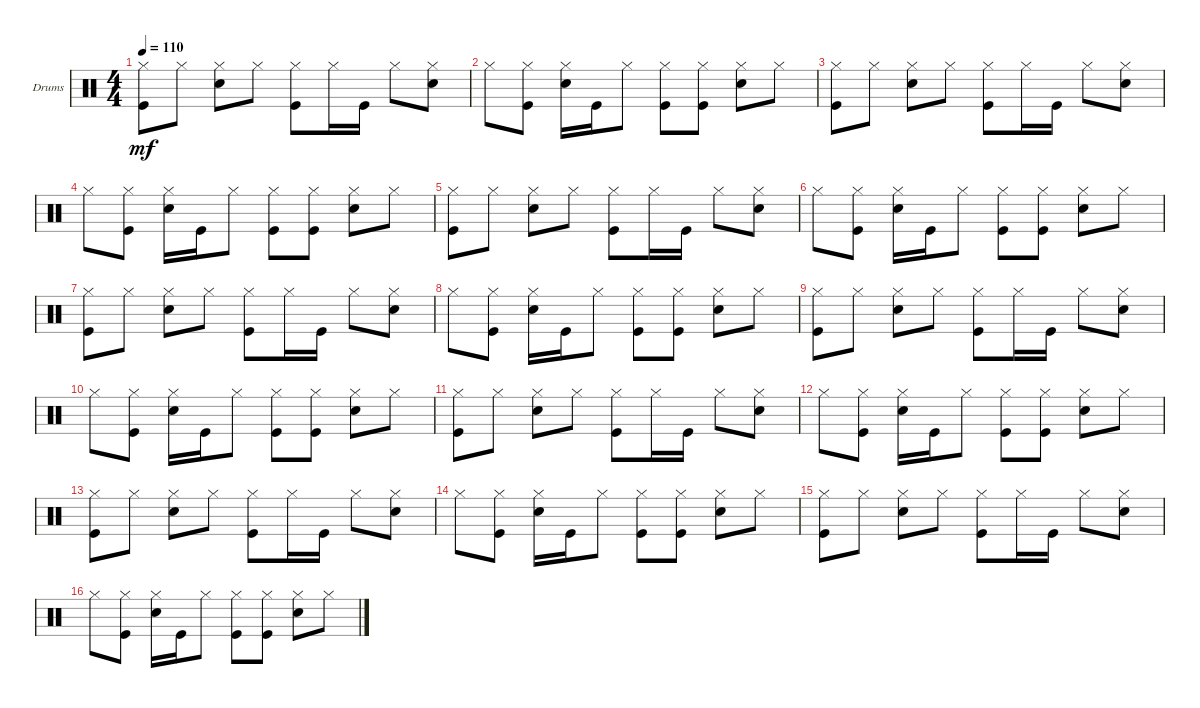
\defaultSystemsLayout 4
\bracketExtendMode groupsimilarinstruments
\firstSystemTrackNameOrientation horizontal
\otherSystemsTrackNameOrientation horizontal
\track ("Drumkit" "Drums") {instrument percussion}
\staff {score}
\articulation defaults
\ts (4 4)
\tempo 110
\clef neutral
\ks c
("Hi-Hat (closed)" "Kick (hit)").8{dy mf} "Hi-Hat (closed)".8 ("Hi-Hat (closed)" "Snare (hit) 2").8 "Hi-Hat (closed)".8 ("Hi-Hat (closed)" "Kick (hit)").8 "Hi-Hat (closed)".16 "Kick (hit)".16 "Hi-Hat (closed)".8 ("Hi-Hat (closed)" "Snare (hit) 2").8 |
"Hi-Hat (closed)".8 ("Hi-Hat (closed)" "Kick (hit)").8 ("Hi-Hat (closed)" "Snare (hit) 2").16 "Kick (hit)".16 "Hi-Hat (closed)".8 ("Hi-Hat (closed)" "Kick (hit)").8 ("Hi-Hat (closed)" "Kick (hit)").8 ("Hi-Hat (closed)" "Snare (hit) 2").8 "Hi-Hat (closed)".8 |
("Hi-Hat (closed)" "Kick (hit)").8 "Hi-Hat (closed)".8 ("Hi-Hat (closed)" "Snare (hit) 2").8 "Hi-Hat (closed)".8 ("Hi-Hat (closed)" "Kick (hit)").8 "Hi-Hat (closed)".16 "Kick (hit)".16 "Hi-Hat (closed)".8 ("Hi-Hat (closed)" "Snare (hit) 2").8 |
"Hi-Hat (closed)".8 ("Hi-Hat (closed)" "Kick (hit)").8 ("Hi-Hat (closed)" "Snare (hit) 2").16 "Kick (hit)".16 "Hi-Hat (closed)".8 ("Hi-Hat (closed)" "Kick (hit)").8 ("Hi-Hat (closed)" "Kick (hit)").8 ("Hi-Hat (closed)" "Snare (hit) 2").8 "Hi-Hat (closed)".8 |
("Hi-Hat (closed)" "Kick (hit)").8 "Hi-Hat (closed)".8 ("Hi-Hat (closed)" "Snare (hit) 2").8 "Hi-Hat (closed)".8 ("Hi-Hat (closed)" "Kick (hit)").8 "Hi-Hat (closed)".16 "Kick (hit)".16 "Hi-Hat (closed)".8 ("Hi-Hat (closed)" "Snare (hit) 2").8 |
"Hi-Hat (closed)".8 ("Hi-Hat (closed)" "Kick (hit)").8 ("Hi-Hat (closed)" "Snare (hit) 2").16 "Kick (hit)".16 "Hi-Hat (closed)".8 ("Hi-Hat (closed)" "Kick (hit)").8 ("Hi-Hat (closed)" "Kick (hit)").8 ("Hi-Hat (closed)" "Snare (hit) 2").8 "Hi-Hat (closed)".8 |
("Hi-Hat (closed)" "Kick (hit)").8 "Hi-Hat (closed)".8 ("Hi-Hat (closed)" "Snare (hit) 2").8 "Hi-Hat (closed)".8 ("Hi-Hat (closed)" "Kick (hit)").8 "Hi-Hat (closed)".16 "Kick (hit)".16 "Hi-Hat (closed)".8 ("Hi-Hat (closed)" "Snare (hit) 2").8 |
"Hi-Hat (closed)".8 ("Hi-Hat (closed)" "Kick (hit)").8 ("Hi-Hat (closed)" "Snare (hit) 2").16 "Kick (hit)".16 "Hi-Hat (closed)".8 ("Hi-Hat (closed)" "Kick (hit)").8 ("Hi-Hat (closed)" "Kick (hit)").8 ("Hi-Hat (closed)" "Snare (hit) 2").8 "Hi-Hat (closed)".8 |
("Hi-Hat (closed)" "Kick (hit)").8 "Hi-Hat (closed)".8 ("Hi-Hat (closed)" "Snare (hit) 2").8 "Hi-Hat (closed)".8 ("Hi-Hat (closed)" "Kick (hit)").8 "Hi-Hat (closed)".16 "Kick (hit)".16 "Hi-Hat (closed)".8 ("Hi-Hat (closed)" "Snare (hit) 2").8 |
"Hi-Hat (closed)".8 ("Hi-Hat (closed)" "Kick (hit)").8 ("Hi-Hat (closed)" "Snare (hit) 2").16 "Kick (hit)".16 "Hi-Hat (closed)".8 ("Hi-Hat (closed)" "Kick (hit)").8 ("Hi-Hat (closed)" "Kick (hit)").8 ("Hi-Hat (closed)" "Snare (hit) 2").8 "Hi-Hat (closed)".8 |
("Hi-Hat (closed)" "Kick (hit)").8 "Hi-Hat (closed)".8 ("Hi-Hat (closed)" "Snare (hit) 2").8 "Hi-Hat (closed)".8 ("Hi-Hat (closed)" "Kick (hit)").8 "Hi-Hat (closed)".16 "Kick (hit)".16 "Hi-Hat (closed)".8 ("Hi-Hat (closed)" "Snare (hit) 2").8 |
"Hi-Hat (closed)".8 ("Hi-Hat (closed)" "Kick (hit)").8 ("Hi-Hat (closed)" "Snare (hit) 2").16 "Kick (hit)".16 "Hi-Hat (closed)".8 ("Hi-Hat (closed)" "Kick (hit)").8 ("Hi-Hat (closed)" "Kick (hit)").8 ("Hi-Hat (closed)" "Snare (hit) 2").8 "Hi-Hat (closed)".8 |
("Hi-Hat (closed)" "Kick (hit)").8 "Hi-Hat (closed)".8 ("Hi-Hat (closed)" "Snare (hit) 2").8 "Hi-Hat (closed)".8 ("Hi-Hat (closed)" "Kick (hit)").8 "Hi-Hat (closed)".16 "Kick (hit)".16 "Hi-Hat (closed)".8 ("Hi-Hat (closed)" "Snare (hit) 2").8 |
"Hi-Hat (closed)".8 ("Hi-Hat (closed)" "Kick (hit)").8 ("Hi-Hat (closed)" "Snare (hit) 2").16 "Kick (hit)".16 "Hi-Hat (closed)".8 ("Hi-Hat (closed)" "Kick (hit)").8 ("Hi-Hat (closed)" "Kick (hit)").8 ("Hi-Hat (closed)" "Snare (hit) 2").8 "Hi-Hat (closed)".8 |
("Hi-Hat (closed)" "Kick (hit)").8 "Hi-Hat (closed)".8 ("Hi-Hat (closed)" "Snare (hit) 2").8 "Hi-Hat (closed)".8 ("Hi-Hat (closed)" "Kick (hit)").8 "Hi-Hat (closed)".16 "Kick (hit)".16 "Hi-Hat (closed)".8 ("Hi-Hat (closed)" "Snare (hit) 2").8 |
"Hi-Hat (closed)".8 ("Hi-Hat (closed)" "Kick (hit)").8 ("Hi-Hat (closed)" "Snare (hit) 2").16 "Kick (hit)".16 "Hi-Hat (closed)".8 ("Hi-Hat (closed)" "Kick (hit)").8 ("Hi-Hat (closed)" "Kick (hit)").8 ("Hi-Hat (closed)" "Snare (hit) 2").8 "Hi-Hat (closed)".8
